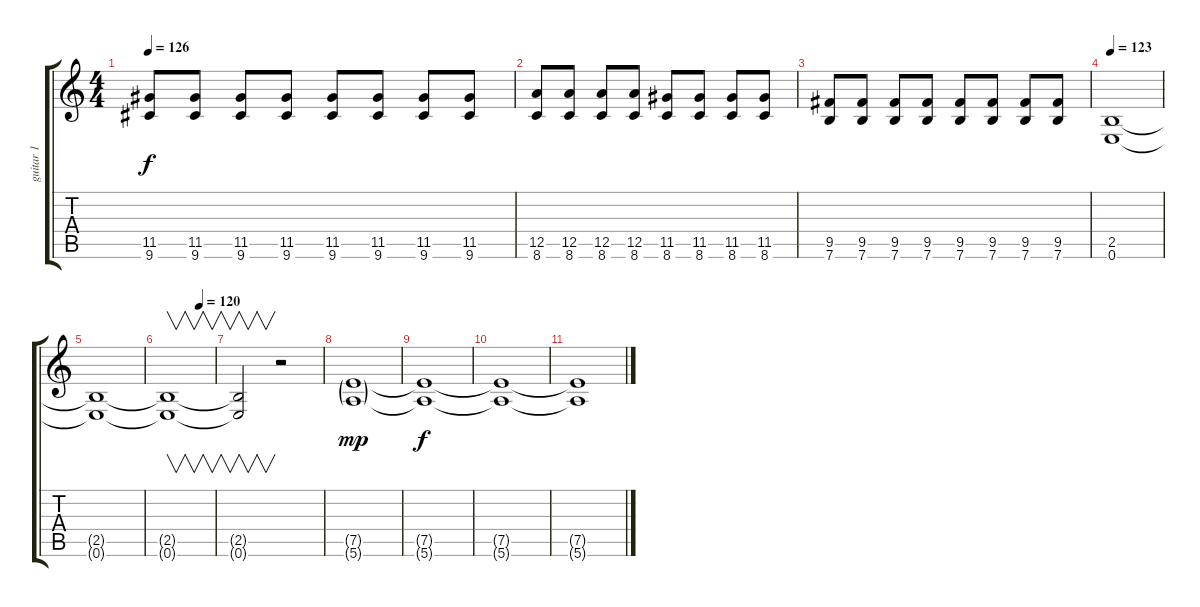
\track (" guitar 1 (Ray Toro)" " guitar 1 ") {instrument distortionguitar}
\staff {score tabs}
\tuning (E4 B3 G3 D3 A2 E2) {hide}
\ts (4 4)
\tempo 126
\clef g2
\ks c
(11.5 9.6).8{dy f} (11.5 9.6).8 (11.5 9.6).8 (11.5 9.6).8 (11.5 9.6).8 (11.5 9.6).8 (11.5 9.6).8 (11.5 9.6).8 |
(12.5 8.6).8 (12.5 8.6).8 (12.5 8.6).8 (12.5 8.6).8 (11.5 8.6).8 (11.5 8.6).8 (11.5 8.6).8 (11.5 8.6).8 |
(9.5 7.6).8 (9.5 7.6).8 (9.5 7.6).8 (9.5 7.6).8 (9.5 7.6).8 (9.5 7.6).8 (9.5 7.6).8 (9.5 7.6).8 |
\tempo 123
(2.5 0.6).1{volume 7} |
(2.5{t} 0.6{t}).1 |
\tempo (120 0.6875)
(2.5{t} 0.6{t}).1{v} |
(2.5{t} 0.6{t}).2{v} r.2 |
(7.5{g} 5.6{g}).1{dy mp volume 0} |
(7.5{t} 5.6{t}).1{dy f} |
(7.5{t} 5.6{t}).1 |
(7.5{t} 5.6{t}).1
